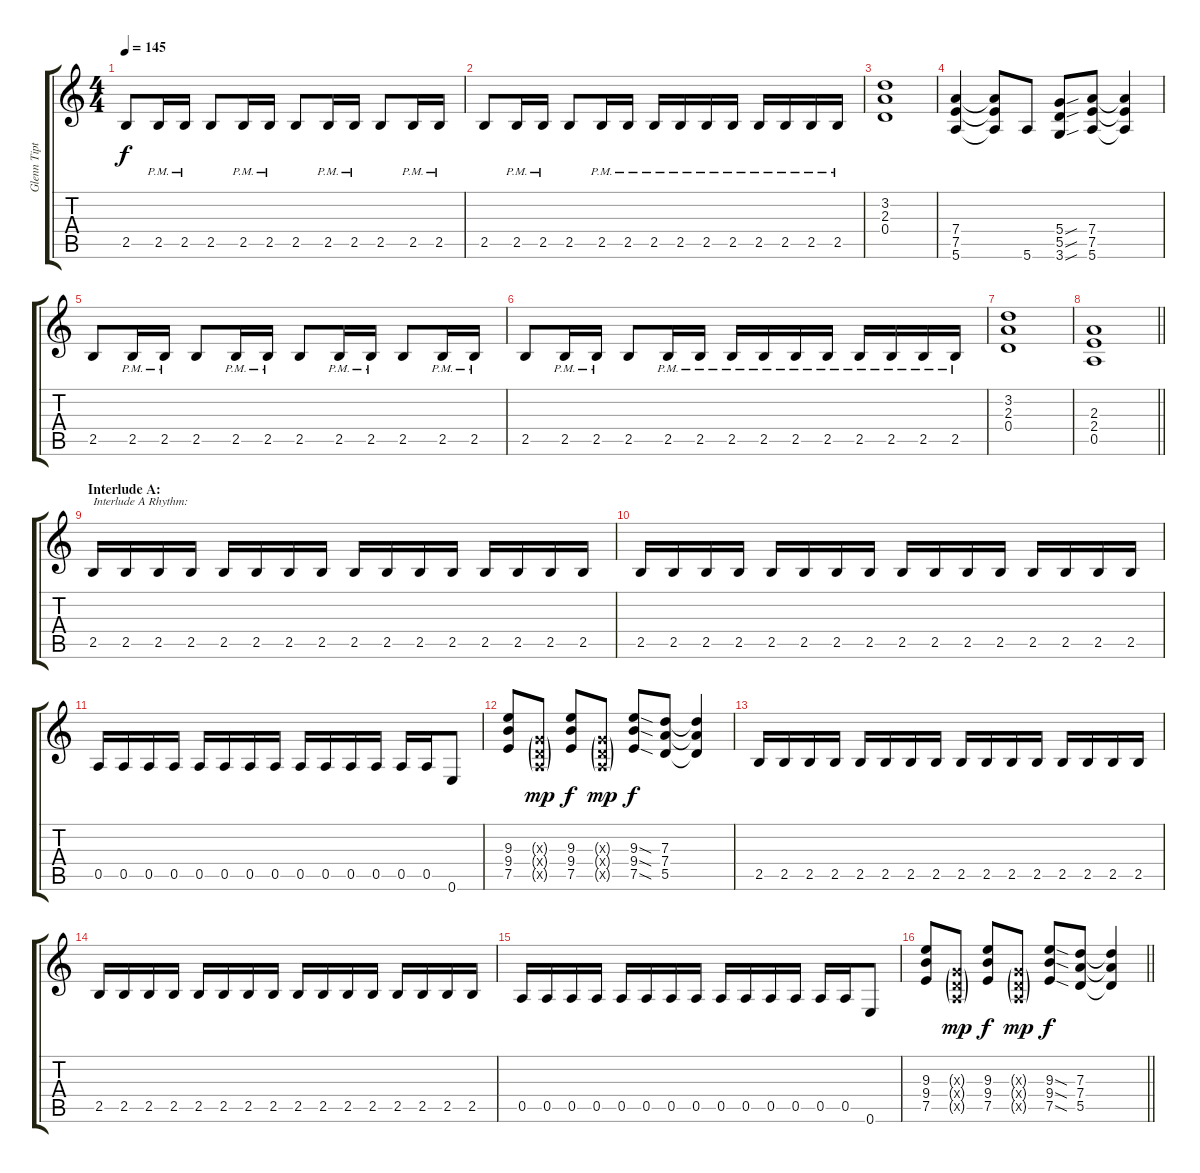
\track ("Glenn Tipton" "Glenn Tipt") {instrument distortionguitar}
\staff {score tabs}
\tuning (E4 B3 G3 D3 A2 E2) {hide}
\ts (4 4)
\tempo 145
\clef g2
\ks c
2.5.8{dy f} 2.5{pm}.16 2.5{pm}.16 2.5.8 2.5{pm}.16 2.5{pm}.16 2.5.8 2.5{pm}.16 2.5{pm}.16 2.5.8 2.5{pm}.16 2.5{pm}.16 |
2.5.8 2.5{pm}.16 2.5{pm}.16 2.5.8 2.5{pm}.16 2.5{pm}.16 2.5{pm}.16 2.5{pm}.16 2.5{pm}.16 2.5{pm}.16 2.5{pm}.16 2.5{pm}.16 2.5{pm}.16 2.5{pm}.16 |
(3.2 2.3 0.4).1 |
(7.4 7.5 5.6).4 (7.4{t} 7.5{t} 5.6{t}).8 5.6.8 (5.4{sou} 5.5{sou} 3.6{sou}).8 (7.4 7.5 5.6).8 (7.4{t} 7.5{t} 5.6{t}).4 |
2.5.8 2.5{pm}.16 2.5{pm}.16 2.5.8 2.5{pm}.16 2.5{pm}.16 2.5.8 2.5{pm}.16 2.5{pm}.16 2.5.8 2.5{pm}.16 2.5{pm}.16 |
2.5.8 2.5{pm}.16 2.5{pm}.16 2.5.8 2.5{pm}.16 2.5{pm}.16 2.5{pm}.16 2.5{pm}.16 2.5{pm}.16 2.5{pm}.16 2.5{pm}.16 2.5{pm}.16 2.5{pm}.16 2.5{pm}.16 |
(3.2 2.3 0.4).1 |
\barLineRight lightlight
(2.3 2.4 0.5).1 |
\section ("" "Interlude A:")
2.5.16{txt "Interlude A Rhythm:"} 2.5.16 2.5.16 2.5.16 2.5.16 2.5.16 2.5.16 2.5.16 2.5.16 2.5.16 2.5.16 2.5.16 2.5.16 2.5.16 2.5.16 2.5.16 |
2.5.16 2.5.16 2.5.16 2.5.16 2.5.16 2.5.16 2.5.16 2.5.16 2.5.16 2.5.16 2.5.16 2.5.16 2.5.16 2.5.16 2.5.16 2.5.16 |
0.5.16 0.5.16 0.5.16 0.5.16 0.5.16 0.5.16 0.5.16 0.5.16 0.5.16 0.5.16 0.5.16 0.5.16 0.5.16 0.5.16 0.6.8 |
(9.3 9.4 7.5).8 (0.3{g x} 0.4{g x} 0.5{g x}).8{dy mp} (9.3 9.4 7.5).8{dy f} (0.3{g x} 0.4{g x} 0.5{g x}).8{dy mp} (9.3{sod} 9.4{sod} 7.5{sod}).8{dy f} (7.3 7.4 5.5).8 (7.3{t} 7.4{t} 5.5{t}).4 |
2.5.16 2.5.16 2.5.16 2.5.16 2.5.16 2.5.16 2.5.16 2.5.16 2.5.16 2.5.16 2.5.16 2.5.16 2.5.16 2.5.16 2.5.16 2.5.16 |
2.5.16 2.5.16 2.5.16 2.5.16 2.5.16 2.5.16 2.5.16 2.5.16 2.5.16 2.5.16 2.5.16 2.5.16 2.5.16 2.5.16 2.5.16 2.5.16 |
0.5.16 0.5.16 0.5.16 0.5.16 0.5.16 0.5.16 0.5.16 0.5.16 0.5.16 0.5.16 0.5.16 0.5.16 0.5.16 0.5.16 0.6.8 |
\barLineRight lightlight
(9.3 9.4 7.5).8 (0.3{g x} 0.4{g x} 0.5{g x}).8{dy mp} (9.3 9.4 7.5).8{dy f} (0.3{g x} 0.4{g x} 0.5{g x}).8{dy mp} (9.3{sod} 9.4{sod} 7.5{sod}).8{dy f} (7.3 7.4 5.5).8 (7.3{t} 7.4{t} 5.5{t}).4
